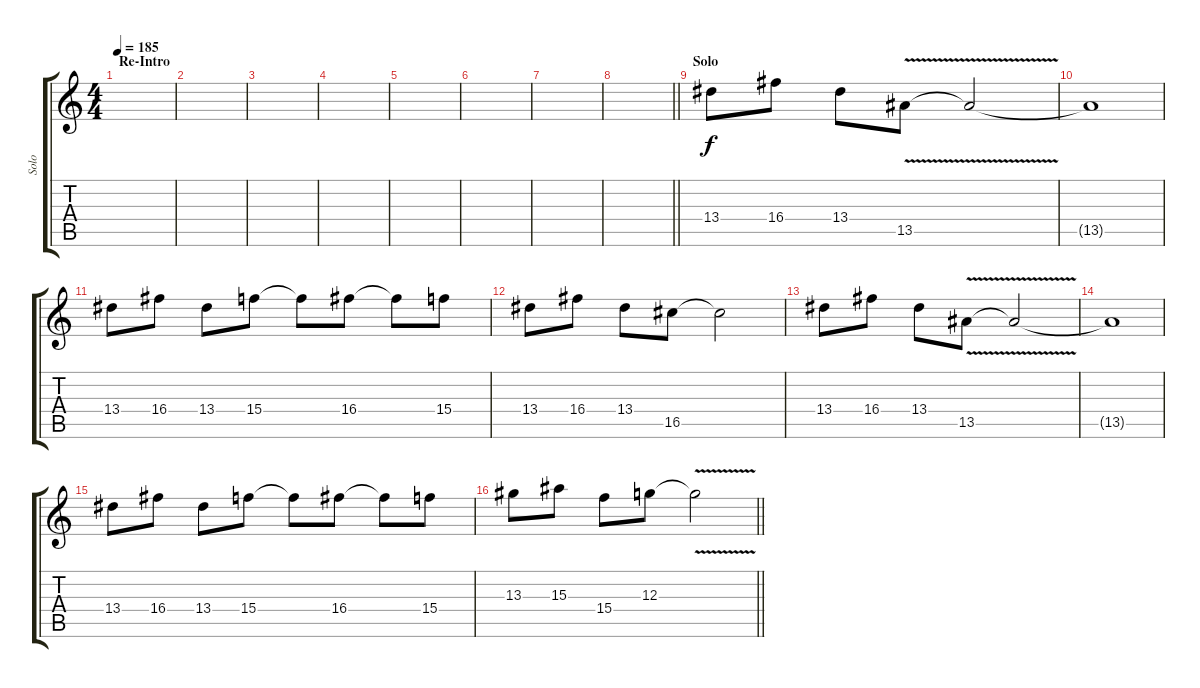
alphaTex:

\track ("Solo" "Solo") {instrument overdrivenguitar}
\staff {score tabs}
\tuning (E4 B3 G3 D3 A2 D2) {hide}
\ts (4 4)
\section ("" "Re-Intro")
\tempo 185
\clef g2
\ks c
|
|
|
|
|
|
|
\barLineRight lightlight
|
\section ("" "Solo")
13.4.8 16.4.8 13.4.8 13.5{v}.8 13.5{t}.2 |
13.5{t}.1 |
13.4.8 16.4.8 13.4.8 15.4.8 15.4{t}.8 16.4.8 16.4{t}.8 15.4.8 |
13.4.8 16.4.8 13.4.8 16.5.8 16.5{t}.2 |
13.4.8 16.4.8 13.4.8 13.5{v}.8 13.5{t}.2 |
13.5{t}.1 |
13.4.8 16.4.8 13.4.8 15.4.8 15.4{t}.8 16.4.8 16.4{t}.8 15.4.8 |
\barLineRight lightlight
13.3.8 15.3.8 15.4.8 12.3.8 12.3{v t}.2
